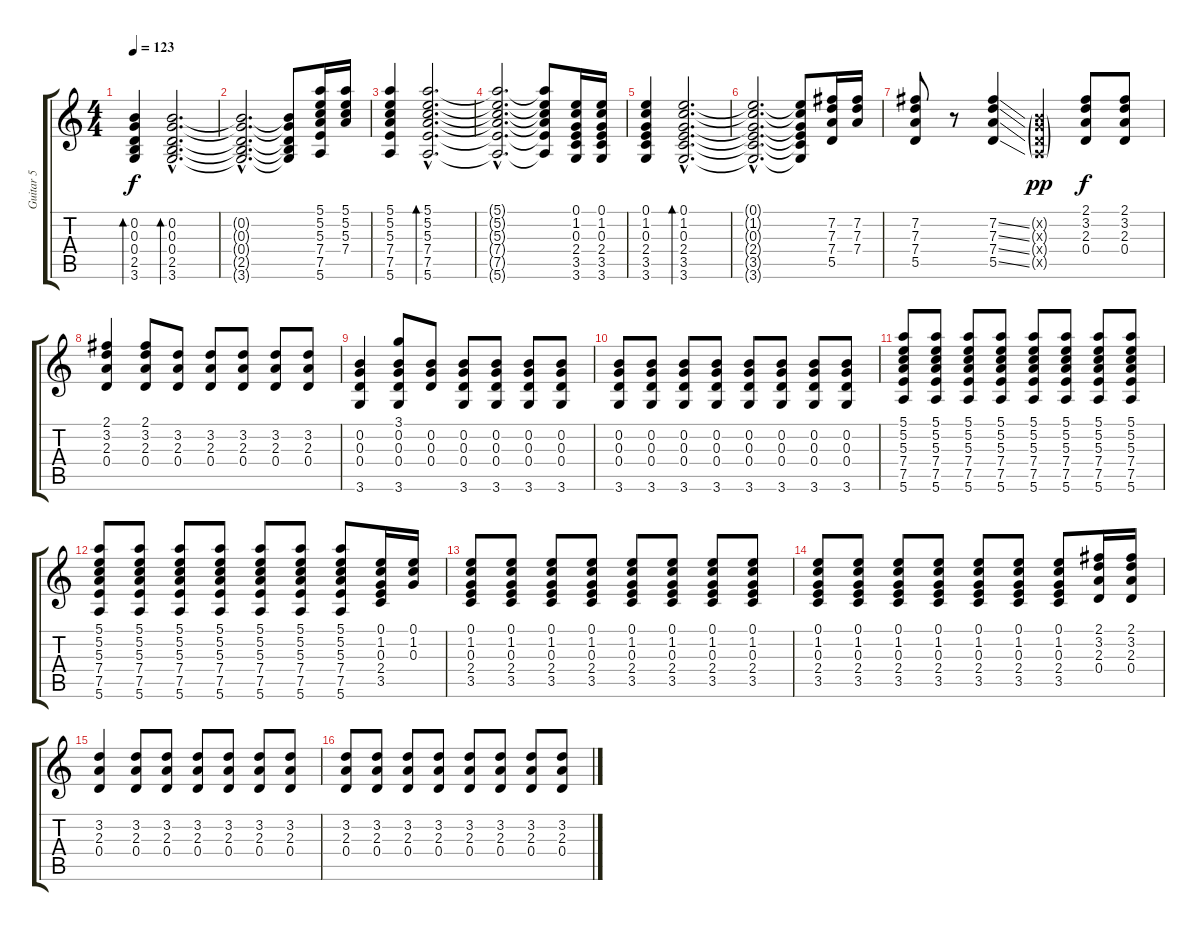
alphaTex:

\track ("Guitar 5" "Guitar 5") {instrument acousticguitarsteel}
\staff {score tabs}
\tuning (E4 B3 G3 D3 A2 E2) {hide}
\ts (4 4)
\tempo 123
\clef g2
\ks c
(0.2 0.3 0.4 2.5 3.6).4{bd 480 dy f} (0.2{hac} 0.3{hac} 0.4{hac} 2.5{hac} 3.6{hac}).2{d bd 480} |
(0.2{hac t} 0.3{hac t} 0.4{hac t} 2.5{hac t} 3.6{hac t}).2{d} (0.2{t} 0.3{t} 0.4{t} 2.5{t} 3.6{t}).8 (5.1 5.2 5.3 7.4 7.5 5.6).16 (5.1 5.2 5.3 7.4).16 |
(5.1 5.2 5.3 7.4 7.5 5.6).4 (5.1{hac} 5.2{hac} 5.3{hac} 7.4{hac} 7.5{hac} 5.6{hac}).2{d bd 480} |
(5.1{hac t} 5.2{hac t} 5.3{hac t} 7.4{hac t} 7.5{hac t} 5.6{hac t}).2{d} (5.1{t} 5.2{t} 5.3{t} 7.4{t} 7.5{t} 5.6{t}).8 (0.1 1.2 0.3 2.4 3.5 3.6).16 (0.1 1.2 0.3 2.4 3.5 3.6).16 |
(0.1 1.2 0.3 2.4 3.5 3.6).4 (0.1{hac} 1.2{hac} 0.3{hac} 2.4{hac} 3.5{hac} 3.6{hac}).2{d bd 480} |
(0.1{hac t} 1.2{hac t} 0.3{hac t} 2.4{hac t} 3.5{hac t} 3.6{hac t}).2{d} (0.1{t} 1.2{t} 0.3{t} 2.4{t} 3.5{t} 3.6{t}).8 (7.2 7.3 7.4 5.5).16 (7.2 7.3 7.4).16 |
(7.2 7.3 7.4 5.5).8 r.8 (7.2{ss} 7.3{ss} 7.4{ss} 5.5{ss}).4 (0.2{g x} 0.3{g x} 0.4{g x} 0.5{g x}).4{dy pp} (2.1 3.2 2.3 0.4).8{dy f} (2.1 3.2 2.3 0.4).8 |
(2.1 3.2 2.3 0.4).4 (2.1 3.2 2.3 0.4).8 (3.2 2.3 0.4).8 (3.2 2.3 0.4).8 (3.2 2.3 0.4).8 (3.2 2.3 0.4).8 (3.2 2.3 0.4).8 |
(0.2 0.3 0.4 3.6).4 (3.1 0.2 0.3 0.4 3.6).8 (0.2 0.3 0.4).8 (0.2 0.3 0.4 3.6).8 (0.2 0.3 0.4 3.6).8 (0.2 0.3 0.4 3.6).8 (0.2 0.3 0.4 3.6).8 |
(0.2 0.3 0.4 3.6).8 (0.2 0.3 0.4 3.6).8 (0.2 0.3 0.4 3.6).8 (0.2 0.3 0.4 3.6).8 (0.2 0.3 0.4 3.6).8 (0.2 0.3 0.4 3.6).8 (0.2 0.3 0.4 3.6).8 (0.2 0.3 0.4 3.6).8 |
(5.1 5.2 5.3 7.4 7.5 5.6).8 (5.1 5.2 5.3 7.4 7.5 5.6).8 (5.1 5.2 5.3 7.4 7.5 5.6).8 (5.1 5.2 5.3 7.4 7.5 5.6).8 (5.1 5.2 5.3 7.4 7.5 5.6).8 (5.1 5.2 5.3 7.4 7.5 5.6).8 (5.1 5.2 5.3 7.4 7.5 5.6).8 (5.1 5.2 5.3 7.4 7.5 5.6).8 |
(5.1 5.2 5.3 7.4 7.5 5.6).8 (5.1 5.2 5.3 7.4 7.5 5.6).8 (5.1 5.2 5.3 7.4 7.5 5.6).8 (5.1 5.2 5.3 7.4 7.5 5.6).8 (5.1 5.2 5.3 7.4 7.5 5.6).8 (5.1 5.2 5.3 7.4 7.5 5.6).8 (5.1 5.2 5.3 7.4 7.5 5.6).8 (0.1 1.2 0.3 2.4 3.5).16 (0.1 1.2 0.3).16 |
(0.1 1.2 0.3 2.4 3.5).8 (0.1 1.2 0.3 2.4 3.5).8 (0.1 1.2 0.3 2.4 3.5).8 (0.1 1.2 0.3 2.4 3.5).8 (0.1 1.2 0.3 2.4 3.5).8 (0.1 1.2 0.3 2.4 3.5).8 (0.1 1.2 0.3 2.4 3.5).8 (0.1 1.2 0.3 2.4 3.5).8 |
(0.1 1.2 0.3 2.4 3.5).8 (0.1 1.2 0.3 2.4 3.5).8 (0.1 1.2 0.3 2.4 3.5).8 (0.1 1.2 0.3 2.4 3.5).8 (0.1 1.2 0.3 2.4 3.5).8 (0.1 1.2 0.3 2.4 3.5).8 (0.1 1.2 0.3 2.4 3.5).8 (2.1 3.2 2.3 0.4).16 (2.1 3.2 2.3 0.4).16 |
(3.2 2.3 0.4).4 (3.2 2.3 0.4).8 (3.2 2.3 0.4).8 (3.2 2.3 0.4).8 (3.2 2.3 0.4).8 (3.2 2.3 0.4).8 (3.2 2.3 0.4).8 |
(3.2 2.3 0.4).8 (3.2 2.3 0.4).8 (3.2 2.3 0.4).8 (3.2 2.3 0.4).8 (3.2 2.3 0.4).8 (3.2 2.3 0.4).8 (3.2 2.3 0.4).8 (3.2 2.3 0.4).8
